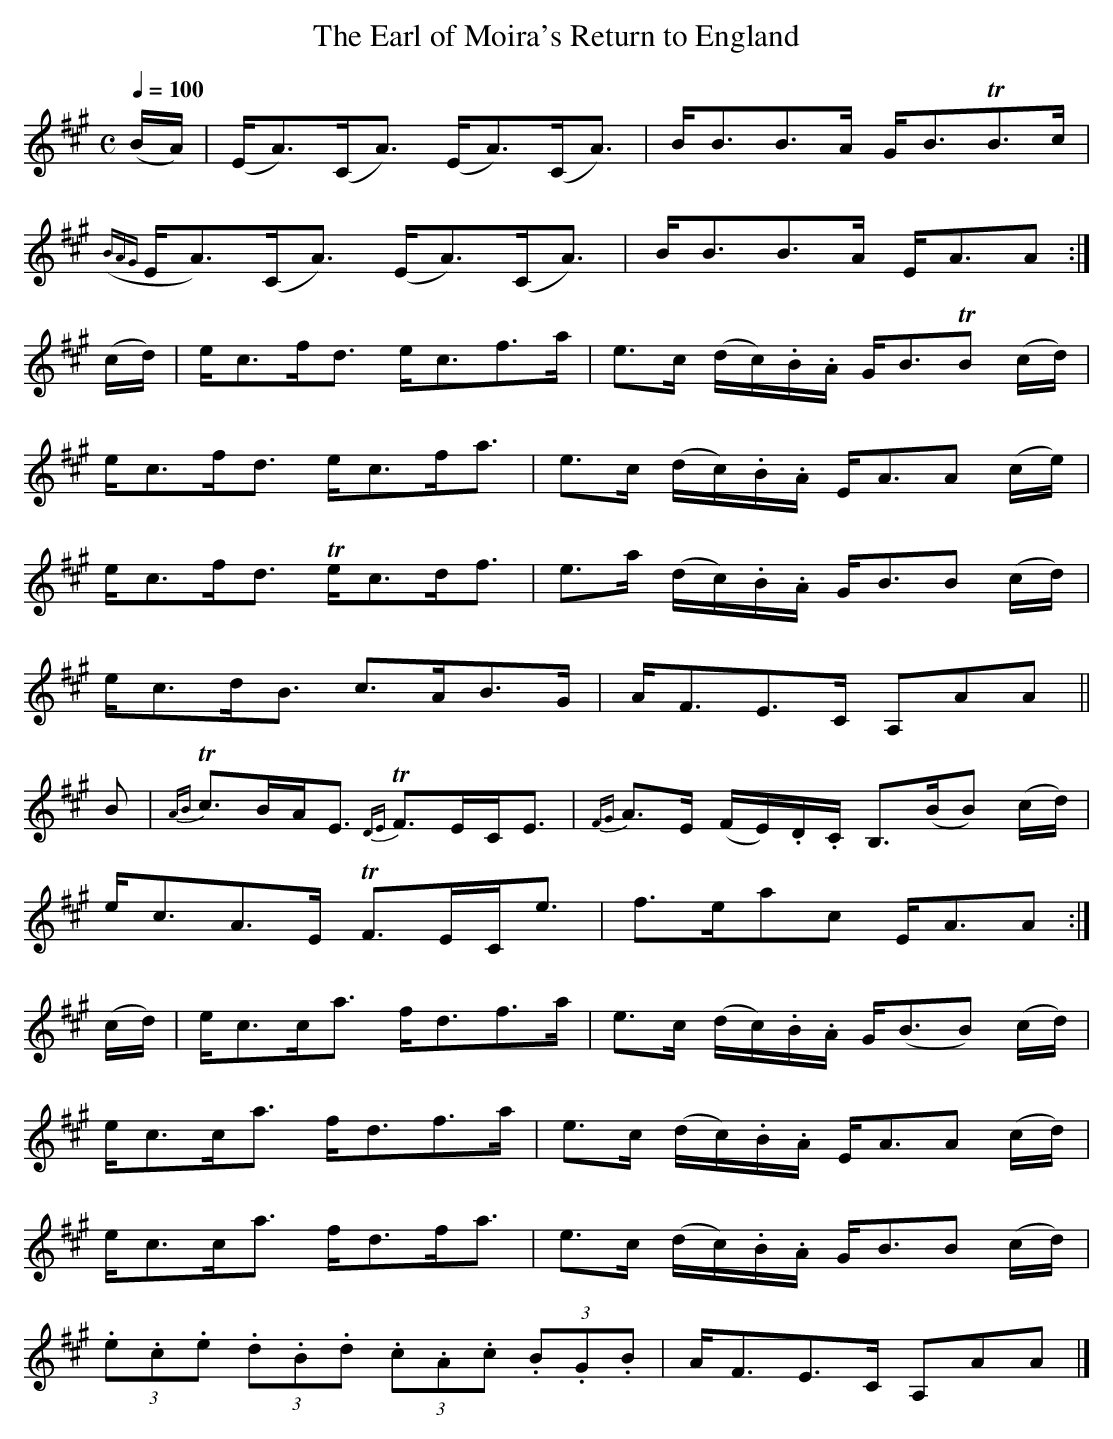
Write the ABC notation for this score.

X:1
T:The Earl of Moira's Return to England
M:C
L:1/8
Q:1/4=100
K:A
(B/A/)|     (E<A)(C<A)        (E<A)(C<A)     |    B<BB>A             G<BTB>c       |
       ({BAG}E<A)(C<A)        (E<A)(C<A)     |    B<BB>A             E<AA         :|
(c/d/)|      e<cf<d            e<cf>a        |    e>c   (d/c/).B/.A/ G<BTB   (c/d/)|
             e<cf<d            e<cf<a        |    e>c   (d/c/).B/.A/ E<AA    (c/e/)|
             e<cf<d           Te<cd<f        |    e>a   (d/c/).B/.A/ G<BB    (c/d/)|
             e<cd<B            c>AB>G        |    A<FE>C             A,AA         ||
 B    | {AB}Tc>BA<E       {DE}TF>EC<E        |{FG}A>E   (F/E/).D/.C/ B,>(BB) (c/d/)|
             e<cA>E           TF>EC<e        |    f>eac              E<AA         :|
(c/d/)|      e<cc<a            f<df>a        |    e>c   (d/c/).B/.A/ G<(BB)  (c/d/)|
             e<cc<a            f<df>a        |    e>c   (d/c/).B/.A/ E<AA    (c/d/)|
             e<cc<a            f<df<a        |    e>c   (d/c/).B/.A/ G<BB    (c/d/)|
          (3.e.c.e (3.d.B.d (3.c.A.c (3.B.G.B|    A<FE>C             A,AA         |]
